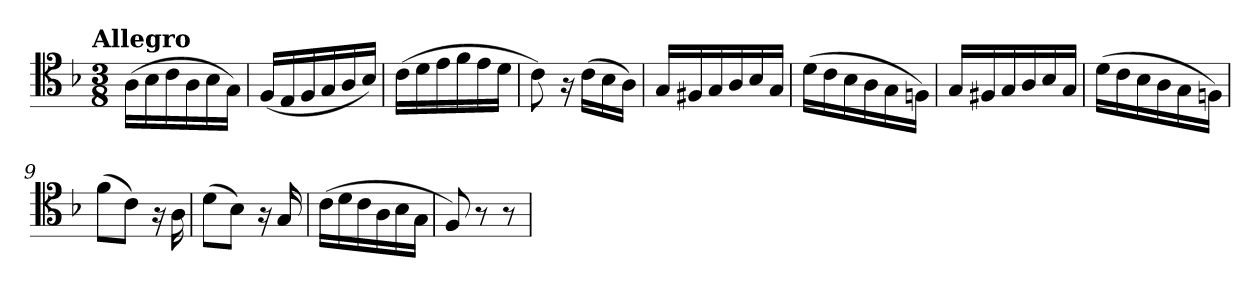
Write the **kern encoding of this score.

**kern
*part1
*staff1
*clefC4
*k[b-]
!!LO:TX:omd:t=Allegro
*M3/8
*MM144
=1
(16ALL
16B-
16c
16A
16B-
16GJJ)
=2
(16FLL
16E
16F
16G
16A
16B-JJ)
=3
(16cLL
16d
16e
16f
16e
16dJJ
=4
8c)
16r
(16cLL
16B-
16AJJ)
=5
(16GLL
16F#X
16G
16A
16B-
(16GJJ
=6
(16dLL
16c
16B-
16A
16G
16FnJJ)
!!LO:LB:g=z
=7
(16GLL
16F#X
16G
16A
16B-
(16GJJ
=8
(16dLL
16c
16B-
16A
16G
16FnJJ)
=9
(8fL
8cJ)
16r
16A
=10
(8dL
8B-J)
16r
16G
=11
(16cLL
16d
16c
16A
16B-
16GJJ
=12
8F)
8r
8r
=
*-
